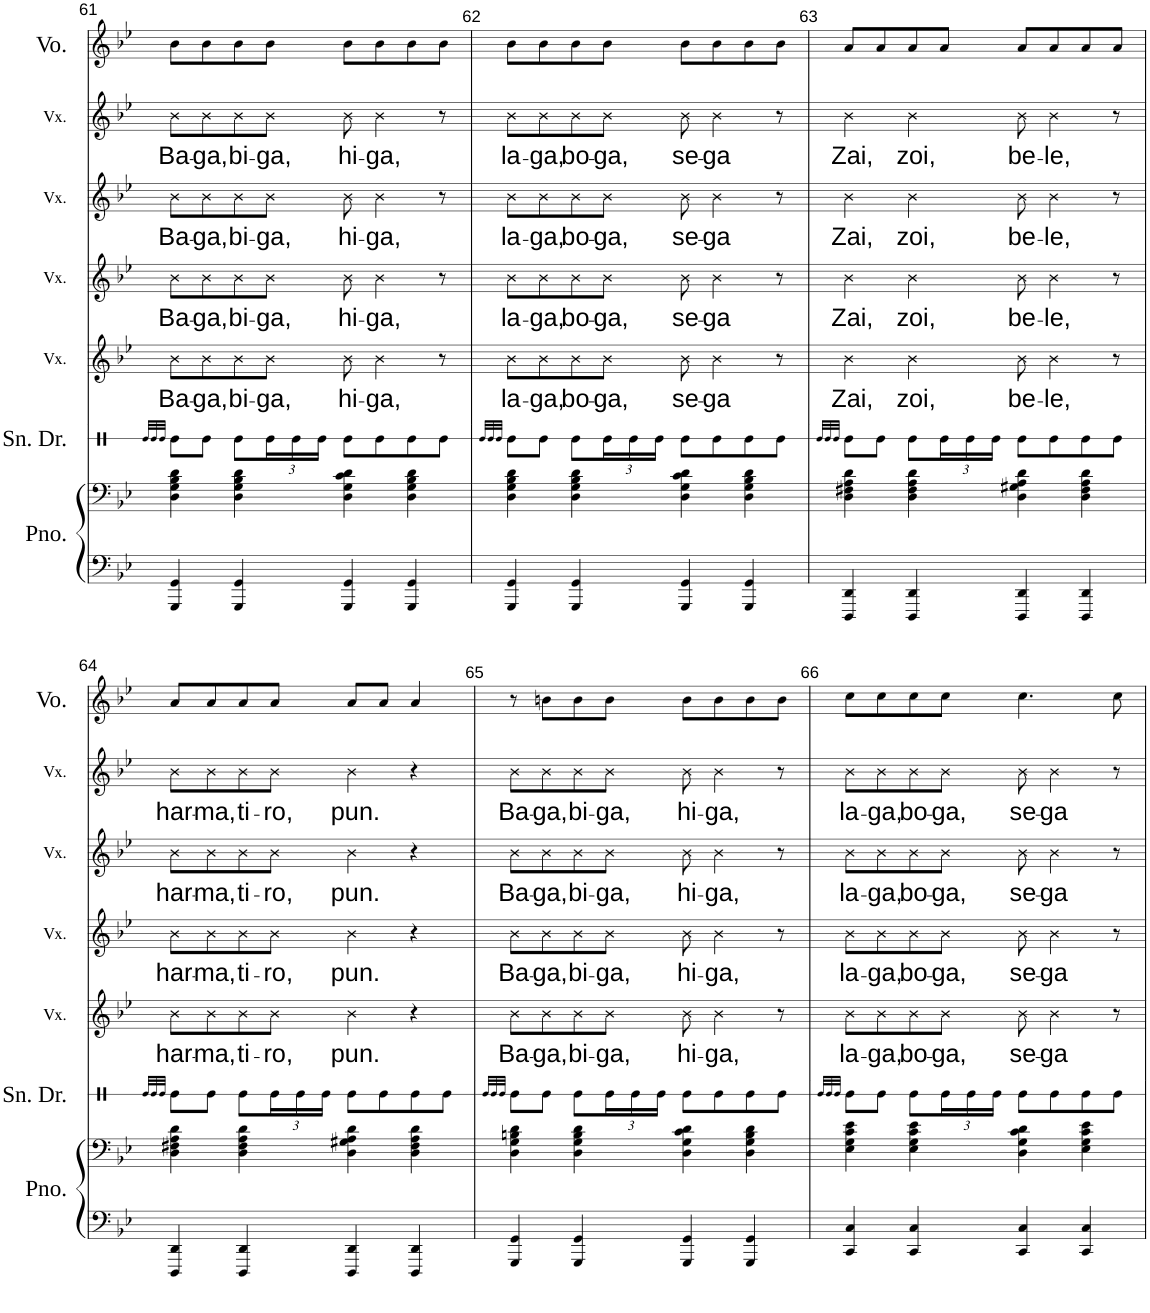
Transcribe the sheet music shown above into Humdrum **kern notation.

**kern	**kern	**kern	**text	**kern	**text	**kern	**text	**kern	**text	**kern
*part6	*part6	*part5	*part5	*part4	*part4	*part3	*part3	*part2	*part2	*part1
*staff7	*staff6	*staff5	*staff5	*staff4	*staff4	*staff3	*staff3	*staff2	*staff2	*staff1
*I"Piano	*	*I"Voix	*	*I"Voix	*	*I"Voix	*	*I"Voix	*	*I"Voice
*I'Pno.	*	*I'Vx.	*	*I'Vx.	*	*I'Vx.	*	*I'Vx.	*	*I'Vo.
!!LO:PB:g=z
*clefF4	*clefF4	*clefG2	*	*clefG2	*	*clefG2	*	*clefG2	*	*clefG2
*k[b-e-]	*k[b-e-]	*k[b-e-]	*	*k[b-e-]	*	*k[b-e-]	*	*k[b-e-]	*	*k[b-e-]
*M4/4	*M4/4	*M4/4	*	*M4/4	*	*M4/4	*	*M4/4	*	*M4/4
=61	=61	=61	=61	=61	=61	=61	=61	=61	=61	=61
!	!	!	!LO:LY:b	!	!LO:LY:b	!	!LO:LY:b	!	!LO:LY:b	!
4GGG/ 4GG/	4D\ 4G\ 4B-\ 4d\	8b-\L	Ba-	8b-\L	Ba-	8b-\L	Ba-	8b-\L	Ba-	8b-\L
!	!	!	!LO:LY:b	!	!LO:LY:b	!	!LO:LY:b	!	!LO:LY:b	!
.	.	8b-\	-ga,	8b-\	-ga,	8b-\	-ga,	8b-\	-ga,	8b-\
!	!	!	!LO:LY:b	!	!LO:LY:b	!	!LO:LY:b	!	!LO:LY:b	!
4GGG/ 4GG/	4D\ 4G\ 4B-\ 4d\	8b-\	bi-	8b-\	bi-	8b-\	bi-	8b-\	bi-	8b-\
!	!	!	!LO:LY:b	!	!LO:LY:b	!	!LO:LY:b	!	!LO:LY:b	!
.	.	8b-\J	-ga,	8b-\J	-ga,	8b-\J	-ga,	8b-\J	-ga,	8b-\J
!	!	!	!LO:LY:b	!	!LO:LY:b	!	!LO:LY:b	!	!LO:LY:b	!
4GGG/ 4GG/	4D\ 4G\ 4c\ 4d\	8b-\	hi-	8b-\	hi-	8b-\	hi-	8b-\	hi-	8b-\L
!	!	!	!LO:LY:b	!	!LO:LY:b	!	!LO:LY:b	!	!LO:LY:b	!
.	.	4b-\	-ga,	4b-\	-ga,	4b-\	-ga,	4b-\	-ga,	8b-\
4GGG/ 4GG/	4D\ 4G\ 4B-\ 4d\	.	.	.	.	.	.	.	.	8b-\
.	.	8r	.	8r	.	8r	.	8r	.	8b-\J
=62	=62	=62	=62	=62	=62	=62	=62	=62	=62	=62
!	!	!	!LO:LY:b	!	!LO:LY:b	!	!LO:LY:b	!	!LO:LY:b	!
4GGG/ 4GG/	4D\ 4G\ 4B-\ 4d\	8b-\L	la-	8b-\L	la-	8b-\L	la-	8b-\L	la-	8b-\L
!	!	!	!LO:LY:b	!	!LO:LY:b	!	!LO:LY:b	!	!LO:LY:b	!
.	.	8b-\	-ga,	8b-\	-ga,	8b-\	-ga,	8b-\	-ga,	8b-\
!	!	!	!LO:LY:b	!	!LO:LY:b	!	!LO:LY:b	!	!LO:LY:b	!
4GGG/ 4GG/	4D\ 4G\ 4B-\ 4d\	8b-\	bo-	8b-\	bo-	8b-\	bo-	8b-\	bo-	8b-\
!	!	!	!LO:LY:b	!	!LO:LY:b	!	!LO:LY:b	!	!LO:LY:b	!
.	.	8b-\J	-ga,	8b-\J	-ga,	8b-\J	-ga,	8b-\J	-ga,	8b-\J
!	!	!	!LO:LY:b	!	!LO:LY:b	!	!LO:LY:b	!	!LO:LY:b	!
4GGG/ 4GG/	4D\ 4G\ 4c\ 4d\	8b-\	se-	8b-\	se-	8b-\	se-	8b-\	se-	8b-\L
!	!	!	!LO:LY:b	!	!LO:LY:b	!	!LO:LY:b	!	!LO:LY:b	!
.	.	4b-\	-ga	4b-\	-ga	4b-\	-ga	4b-\	-ga	8b-\
4GGG/ 4GG/	4D\ 4G\ 4B-\ 4d\	.	.	.	.	.	.	.	.	8b-\
.	.	8r	.	8r	.	8r	.	8r	.	8b-\J
=63	=63	=63	=63	=63	=63	=63	=63	=63	=63	=63
!	!	!	!LO:LY:b	!	!LO:LY:b	!	!LO:LY:b	!	!LO:LY:b	!
4DDD/ 4DD/	4D\ 4F#X\ 4A\ 4d\	4b-\	Zai,	4b-\	Zai,	4b-\	Zai,	4b-\	Zai,	8a/L
.	.	.	.	.	.	.	.	.	.	8a/
!	!	!	!LO:LY:b	!	!LO:LY:b	!	!LO:LY:b	!	!LO:LY:b	!
4DDD/ 4DD/	4D\ 4F#\ 4A\ 4d\	4b-\	zoi,	4b-\	zoi,	4b-\	zoi,	4b-\	zoi,	8a/
.	.	.	.	.	.	.	.	.	.	8a/J
!	!	!	!LO:LY:b	!	!LO:LY:b	!	!LO:LY:b	!	!LO:LY:b	!
4DDD/ 4DD/	4D\ 4G#X\ 4A\ 4d\	8b-\	be-	8b-\	be-	8b-\	be-	8b-\	be-	8a/L
!	!	!	!LO:LY:b	!	!LO:LY:b	!	!LO:LY:b	!	!LO:LY:b	!
.	.	4b-\	-le,	4b-\	-le,	4b-\	-le,	4b-\	-le,	8a/
4DDD/ 4DD/	4D\ 4F#\ 4A\ 4d\	.	.	.	.	.	.	.	.	8a/
.	.	8r	.	8r	.	8r	.	8r	.	8a/J
!!LO:LB:g=z
=64	=64	=64	=64	=64	=64	=64	=64	=64	=64	=64
!	!	!	!LO:LY:b	!	!LO:LY:b	!	!LO:LY:b	!	!LO:LY:b	!
4DDD/ 4DD/	4D\ 4F#X\ 4A\ 4d\	8b-\L	har-	8b-\L	har-	8b-\L	har-	8b-\L	har-	8a/L
!	!	!	!LO:LY:b	!	!LO:LY:b	!	!LO:LY:b	!	!LO:LY:b	!
.	.	8b-\	-ma,	8b-\	-ma,	8b-\	-ma,	8b-\	-ma,	8a/
!	!	!	!LO:LY:b	!	!LO:LY:b	!	!LO:LY:b	!	!LO:LY:b	!
4DDD/ 4DD/	4D\ 4F#\ 4A\ 4d\	8b-\	ti-	8b-\	ti-	8b-\	ti-	8b-\	ti-	8a/
!	!	!	!LO:LY:b	!	!LO:LY:b	!	!LO:LY:b	!	!LO:LY:b	!
.	.	8b-\J	-ro,	8b-\J	-ro,	8b-\J	-ro,	8b-\J	-ro,	8a/J
!	!	!	!LO:LY:b	!	!LO:LY:b	!	!LO:LY:b	!	!LO:LY:b	!
4DDD/ 4DD/	4D\ 4G#X\ 4A\ 4d\	4b-\	pun.	4b-\	pun.	4b-\	pun.	4b-\	pun.	8a/L
.	.	.	.	.	.	.	.	.	.	8a/J
4DDD/ 4DD/	4D\ 4F#\ 4A\ 4d\	4r	.	4r	.	4r	.	4r	.	4a/
=65	=65	=65	=65	=65	=65	=65	=65	=65	=65	=65
!	!	!	!LO:LY:b	!	!LO:LY:b	!	!LO:LY:b	!	!LO:LY:b	!
4GGG/ 4GG/	4D\ 4G\ 4Bn\ 4d\	8b-\L	Ba-	8b-\L	Ba-	8b-\L	Ba-	8b-\L	Ba-	8r
!	!	!	!LO:LY:b	!	!LO:LY:b	!	!LO:LY:b	!	!LO:LY:b	!
.	.	8b-\	-ga,	8b-\	-ga,	8b-\	-ga,	8b-\	-ga,	8bn\L
!	!	!	!LO:LY:b	!	!LO:LY:b	!	!LO:LY:b	!	!LO:LY:b	!
4GGG/ 4GG/	4D\ 4G\ 4B\ 4d\	8b-\	bi-	8b-\	bi-	8b-\	bi-	8b-\	bi-	8b\
!	!	!	!LO:LY:b	!	!LO:LY:b	!	!LO:LY:b	!	!LO:LY:b	!
.	.	8b-\J	-ga,	8b-\J	-ga,	8b-\J	-ga,	8b-\J	-ga,	8b\J
!	!	!	!LO:LY:b	!	!LO:LY:b	!	!LO:LY:b	!	!LO:LY:b	!
4GGG/ 4GG/	4D\ 4G\ 4c\ 4d\	8b-\	hi-	8b-\	hi-	8b-\	hi-	8b-\	hi-	8b\L
!	!	!	!LO:LY:b	!	!LO:LY:b	!	!LO:LY:b	!	!LO:LY:b	!
.	.	4b-\	-ga,	4b-\	-ga,	4b-\	-ga,	4b-\	-ga,	8b\
4GGG/ 4GG/	4D\ 4G\ 4B\ 4d\	.	.	.	.	.	.	.	.	8b\
.	.	8r	.	8r	.	8r	.	8r	.	8b\J
=66	=66	=66	=66	=66	=66	=66	=66	=66	=66	=66
!	!	!	!LO:LY:b	!	!LO:LY:b	!	!LO:LY:b	!	!LO:LY:b	!
4CC/ 4C/	4E-\ 4G\ 4c\ 4e-\	8b-\L	la-	8b-\L	la-	8b-\L	la-	8b-\L	la-	8cc\L
!	!	!	!LO:LY:b	!	!LO:LY:b	!	!LO:LY:b	!	!LO:LY:b	!
.	.	8b-\	-ga,	8b-\	-ga,	8b-\	-ga,	8b-\	-ga,	8cc\
!	!	!	!LO:LY:b	!	!LO:LY:b	!	!LO:LY:b	!	!LO:LY:b	!
4CC/ 4C/	4E-\ 4G\ 4c\ 4e-\	8b-\	bo-	8b-\	bo-	8b-\	bo-	8b-\	bo-	8cc\
!	!	!	!LO:LY:b	!	!LO:LY:b	!	!LO:LY:b	!	!LO:LY:b	!
.	.	8b-\J	-ga,	8b-\J	-ga,	8b-\J	-ga,	8b-\J	-ga,	8cc\J
!	!	!	!LO:LY:b	!	!LO:LY:b	!	!LO:LY:b	!	!LO:LY:b	!
4CC/ 4C/	4D\ 4G\ 4c\ 4d\	8b-\	se-	8b-\	se-	8b-\	se-	8b-\	se-	4.cc\
!	!	!	!LO:LY:b	!	!LO:LY:b	!	!LO:LY:b	!	!LO:LY:b	!
.	.	4b-\	-ga	4b-\	-ga	4b-\	-ga	4b-\	-ga	.
4CC/ 4C/	4E-\ 4G\ 4c\ 4e-\	.	.	.	.	.	.	.	.	.
.	.	8r	.	8r	.	8r	.	8r	.	8cc\
=	=	=	=	=	=	=	=	=	=	=
*-	*-	*-	*-	*-	*-	*-	*-	*-	*-	*-
